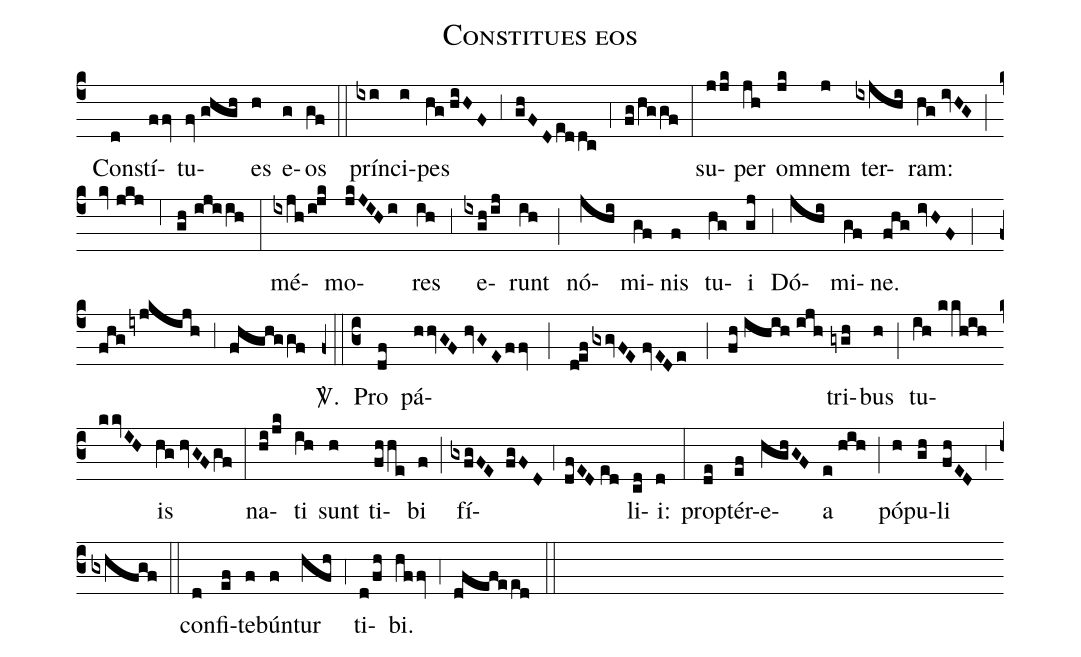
name:Constitues eos;
office-part:Responsorium;
mode:5;
%%
(c4) () Con(d)stí(ffv)tu(fv//ghgh)es(h) e(g)os(gf) (::) prín(ixi)ci(i)pes(hg//hiHF) (;3) (ghFD/eddc) (;4) (fg/hggf) (:) su(jjk)per(jh) o(jk)mnem(j) ter(ixjhi)ram:(hg//ivHG) (;) (kv//jkj) (;6) (gh//ijiih) (:) mé(ixjh/i!jk)mo(jkJIHi)res(ih) (;3) e(ixgh/ij)runt(ih) (;) nó(jhi)mi(gf)nis(f) tu(hg)i(gj) (;3) Dó(jhi)mi(gf)ne.(fhg//ivHF) (;) (fhg/iyjkijh) (;3) (fhghggf) <sp>V/</sp>.(z0::c3) Pro(df) pá(hhvGF//hvGE/ffv;d!ef/gxgvFE//fvEDe;fh//ihih//ijh)tri(gygh)bus(h) (;) tu(ih//kkh!i!h//kkvIH)is(hg//hvGF/gf) (:) na(hi/jk)ti(ih) sunt(h) ti(fhhe)bi(f) (;) fí(gxfgFE fgFD;4dfED//ed)li(cd)i:(d) (:) prop(de)tér(ef)e(hghGF)a(e//hih) (;) pó(h)pu(gh)li(fhED) (;4) (gxhfgf) (::) con(d)fi(ef)te(f)bún(f)tur(hfh) (;4) ti(d/fh)bi.(hffv) (;4) (dfefeed) (::)
